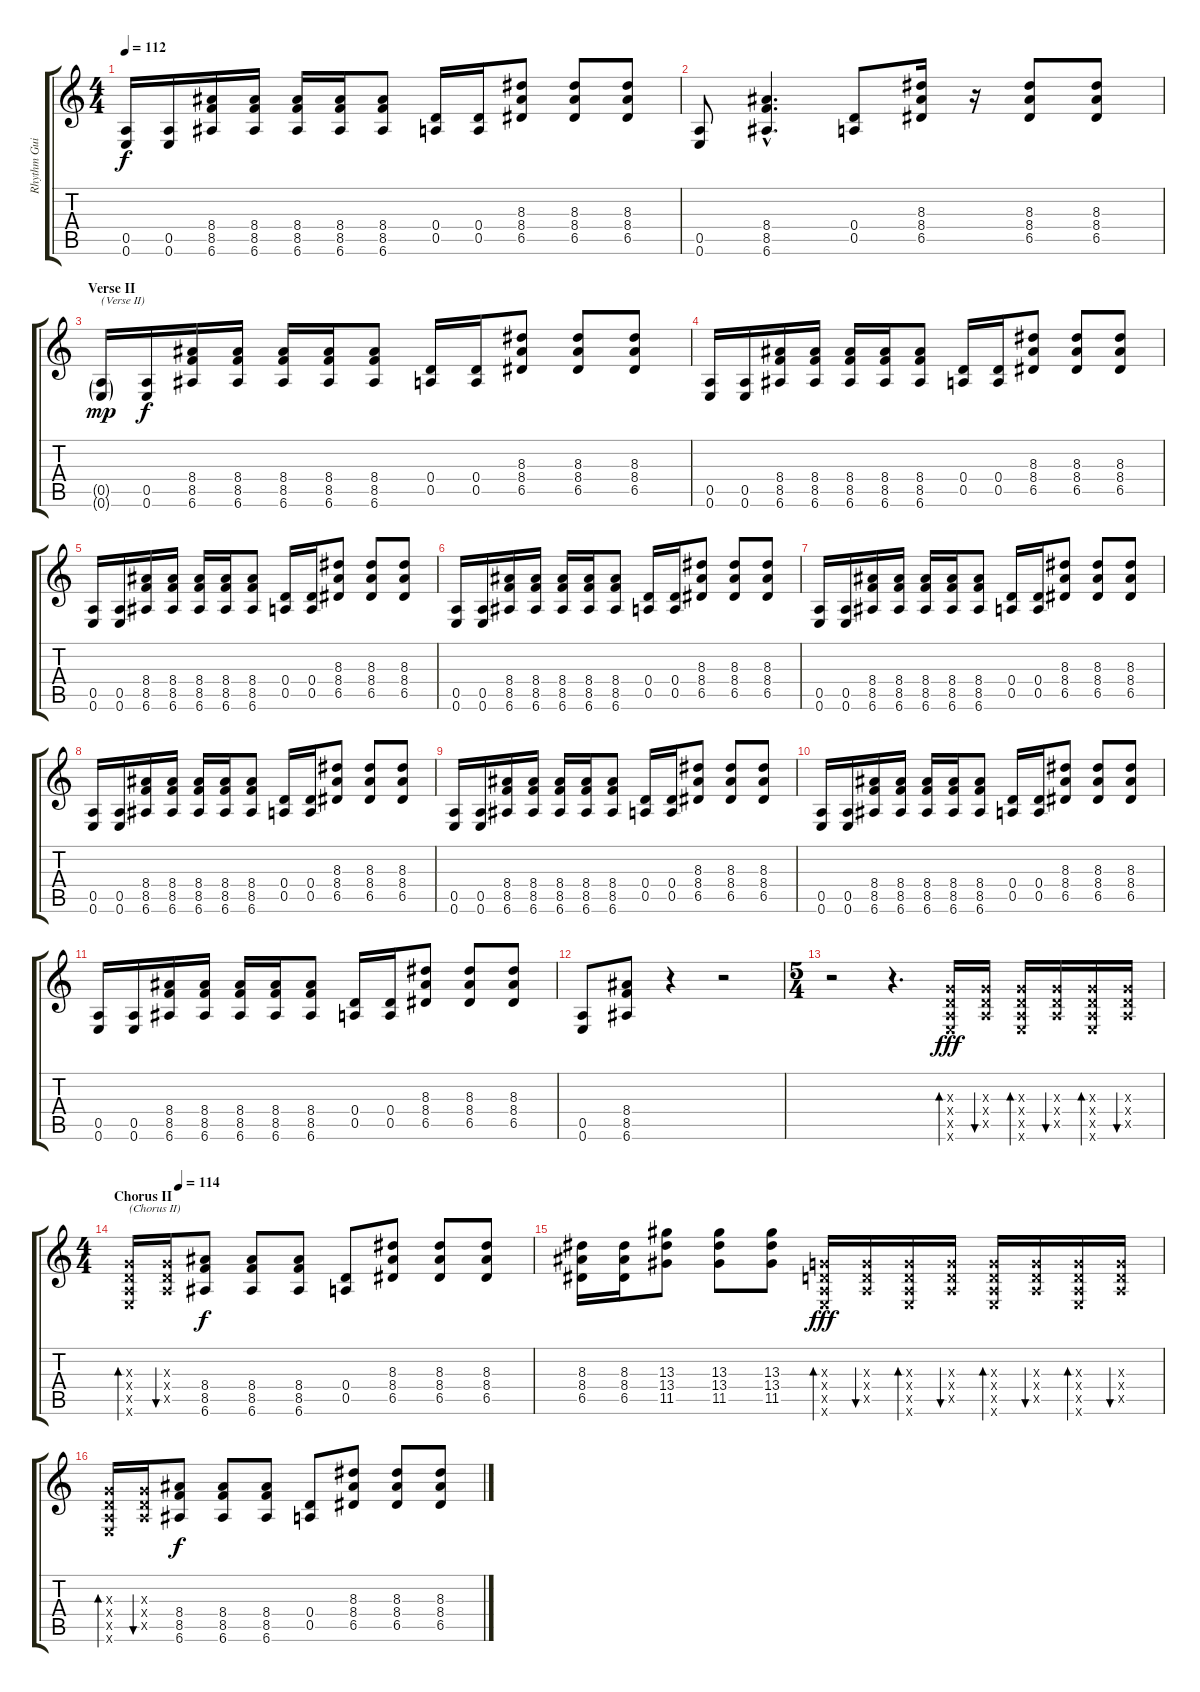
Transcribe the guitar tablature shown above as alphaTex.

\track ("Rhythm Guitar" "Rhythm Gui") {instrument overdrivenguitar}
\staff {score tabs}
\tuning (E4 B3 G3 D3 A2 E2) {hide}
\ts (4 4)
\tempo 112
\clef g2
\ks c
(0.5 0.6).16{dy f} (0.5 0.6).16 (8.4 8.5 6.6).16 (8.4 8.5 6.6).16 (8.4 8.5 6.6).16 (8.4 8.5 6.6).16 (8.4 8.5 6.6).8 (0.4 0.5).16 (0.4 0.5).16 (8.3 8.4 6.5).8 (8.3 8.4 6.5).8 (8.3 8.4 6.5).8 |
(0.5 0.6).8 (8.4{hac} 8.5{hac} 6.6{hac}).4{d} (0.4 0.5).8 (8.3 8.4 6.5).16 r.16 (8.3 8.4 6.5).8 (8.3 8.4 6.5).8 |
\section ("" "Verse II")
(0.5{g} 0.6{g}).16{txt "(Verse II)" dy mp} (0.5 0.6).16{dy f} (8.4 8.5 6.6).16 (8.4 8.5 6.6).16 (8.4 8.5 6.6).16 (8.4 8.5 6.6).16 (8.4 8.5 6.6).8 (0.4 0.5).16 (0.4 0.5).16 (8.3 8.4 6.5).8 (8.3 8.4 6.5).8 (8.3 8.4 6.5).8 |
(0.5 0.6).16 (0.5 0.6).16 (8.4 8.5 6.6).16 (8.4 8.5 6.6).16 (8.4 8.5 6.6).16 (8.4 8.5 6.6).16 (8.4 8.5 6.6).8 (0.4 0.5).16 (0.4 0.5).16 (8.3 8.4 6.5).8 (8.3 8.4 6.5).8 (8.3 8.4 6.5).8 |
(0.5 0.6).16 (0.5 0.6).16 (8.4 8.5 6.6).16 (8.4 8.5 6.6).16 (8.4 8.5 6.6).16 (8.4 8.5 6.6).16 (8.4 8.5 6.6).8 (0.4 0.5).16 (0.4 0.5).16 (8.3 8.4 6.5).8 (8.3 8.4 6.5).8 (8.3 8.4 6.5).8 |
(0.5 0.6).16 (0.5 0.6).16 (8.4 8.5 6.6).16 (8.4 8.5 6.6).16 (8.4 8.5 6.6).16 (8.4 8.5 6.6).16 (8.4 8.5 6.6).8 (0.4 0.5).16 (0.4 0.5).16 (8.3 8.4 6.5).8 (8.3 8.4 6.5).8 (8.3 8.4 6.5).8 |
(0.5 0.6).16 (0.5 0.6).16 (8.4 8.5 6.6).16 (8.4 8.5 6.6).16 (8.4 8.5 6.6).16 (8.4 8.5 6.6).16 (8.4 8.5 6.6).8 (0.4 0.5).16 (0.4 0.5).16 (8.3 8.4 6.5).8 (8.3 8.4 6.5).8 (8.3 8.4 6.5).8 |
(0.5 0.6).16 (0.5 0.6).16 (8.4 8.5 6.6).16 (8.4 8.5 6.6).16 (8.4 8.5 6.6).16 (8.4 8.5 6.6).16 (8.4 8.5 6.6).8 (0.4 0.5).16 (0.4 0.5).16 (8.3 8.4 6.5).8 (8.3 8.4 6.5).8 (8.3 8.4 6.5).8 |
(0.5 0.6).16 (0.5 0.6).16 (8.4 8.5 6.6).16 (8.4 8.5 6.6).16 (8.4 8.5 6.6).16 (8.4 8.5 6.6).16 (8.4 8.5 6.6).8 (0.4 0.5).16 (0.4 0.5).16 (8.3 8.4 6.5).8 (8.3 8.4 6.5).8 (8.3 8.4 6.5).8 |
(0.5 0.6).16 (0.5 0.6).16 (8.4 8.5 6.6).16 (8.4 8.5 6.6).16 (8.4 8.5 6.6).16 (8.4 8.5 6.6).16 (8.4 8.5 6.6).8 (0.4 0.5).16 (0.4 0.5).16 (8.3 8.4 6.5).8 (8.3 8.4 6.5).8 (8.3 8.4 6.5).8 |
(0.5 0.6).16 (0.5 0.6).16 (8.4 8.5 6.6).16 (8.4 8.5 6.6).16 (8.4 8.5 6.6).16 (8.4 8.5 6.6).16 (8.4 8.5 6.6).8 (0.4 0.5).16 (0.4 0.5).16 (8.3 8.4 6.5).8 (8.3 8.4 6.5).8 (8.3 8.4 6.5).8 |
(0.5 0.6).8 (8.4 8.5 6.6).8 r.4 r.2 |
\ts (5 4)
r.2 r.4{d} (0.3{x} 0.4{x} 0.5{x} 0.6{x}).16{bd 30 dy fff volume 14} (0.3{x} 0.4{x} 0.5{x}).16{bu 30} (0.3{x} 0.4{x} 0.5{x} 0.6{x}).16{bd 30} (0.3{x} 0.4{x} 0.5{x}).16{bu 30} (0.3{x} 0.4{x} 0.5{x} 0.6{x}).16{bd 30} (0.3{x} 0.4{x} 0.5{x}).16{bu 30} |
\ts (4 4)
\section ("" "Chorus II")
\tempo (114 0.125)
(0.3{x} 0.4{x} 0.5{x} 0.6{x}).16{bd 30 txt "(Chorus II)"} (0.3{x} 0.4{x} 0.5{x}).16{bu 30} (8.4 8.5 6.6).8{dy f volume 12} (8.4 8.5 6.6).8 (8.4 8.5 6.6).8 (0.4 0.5).8 (8.3 8.4 6.5).8 (8.3 8.4 6.5).8 (8.3 8.4 6.5).8 |
(8.3 8.4 6.5).16 (8.3 8.4 6.5).16 (13.3 13.4 11.5).8 (13.3 13.4 11.5).8 (13.3 13.4 11.5).8 (0.3{x} 0.4{x} 0.5{x} 0.6{x}).16{bd 30 dy fff volume 14} (0.3{x} 0.4{x} 0.5{x}).16{bu 30} (0.3{x} 0.4{x} 0.5{x} 0.6{x}).16{bd 30} (0.3{x} 0.4{x} 0.5{x}).16{bu 30} (0.3{x} 0.4{x} 0.5{x} 0.6{x}).16{bd 30} (0.3{x} 0.4{x} 0.5{x}).16{bu 30} (0.3{x} 0.4{x} 0.5{x} 0.6{x}).16{bd 30} (0.3{x} 0.4{x} 0.5{x}).16{bu 30} |
(0.3{x} 0.4{x} 0.5{x} 0.6{x}).16{bd 30} (0.3{x} 0.4{x} 0.5{x}).16{bu 30} (8.4 8.5 6.6).8{dy f volume 12} (8.4 8.5 6.6).8 (8.4 8.5 6.6).8 (0.4 0.5).8 (8.3 8.4 6.5).8 (8.3 8.4 6.5).8 (8.3 8.4 6.5).8
